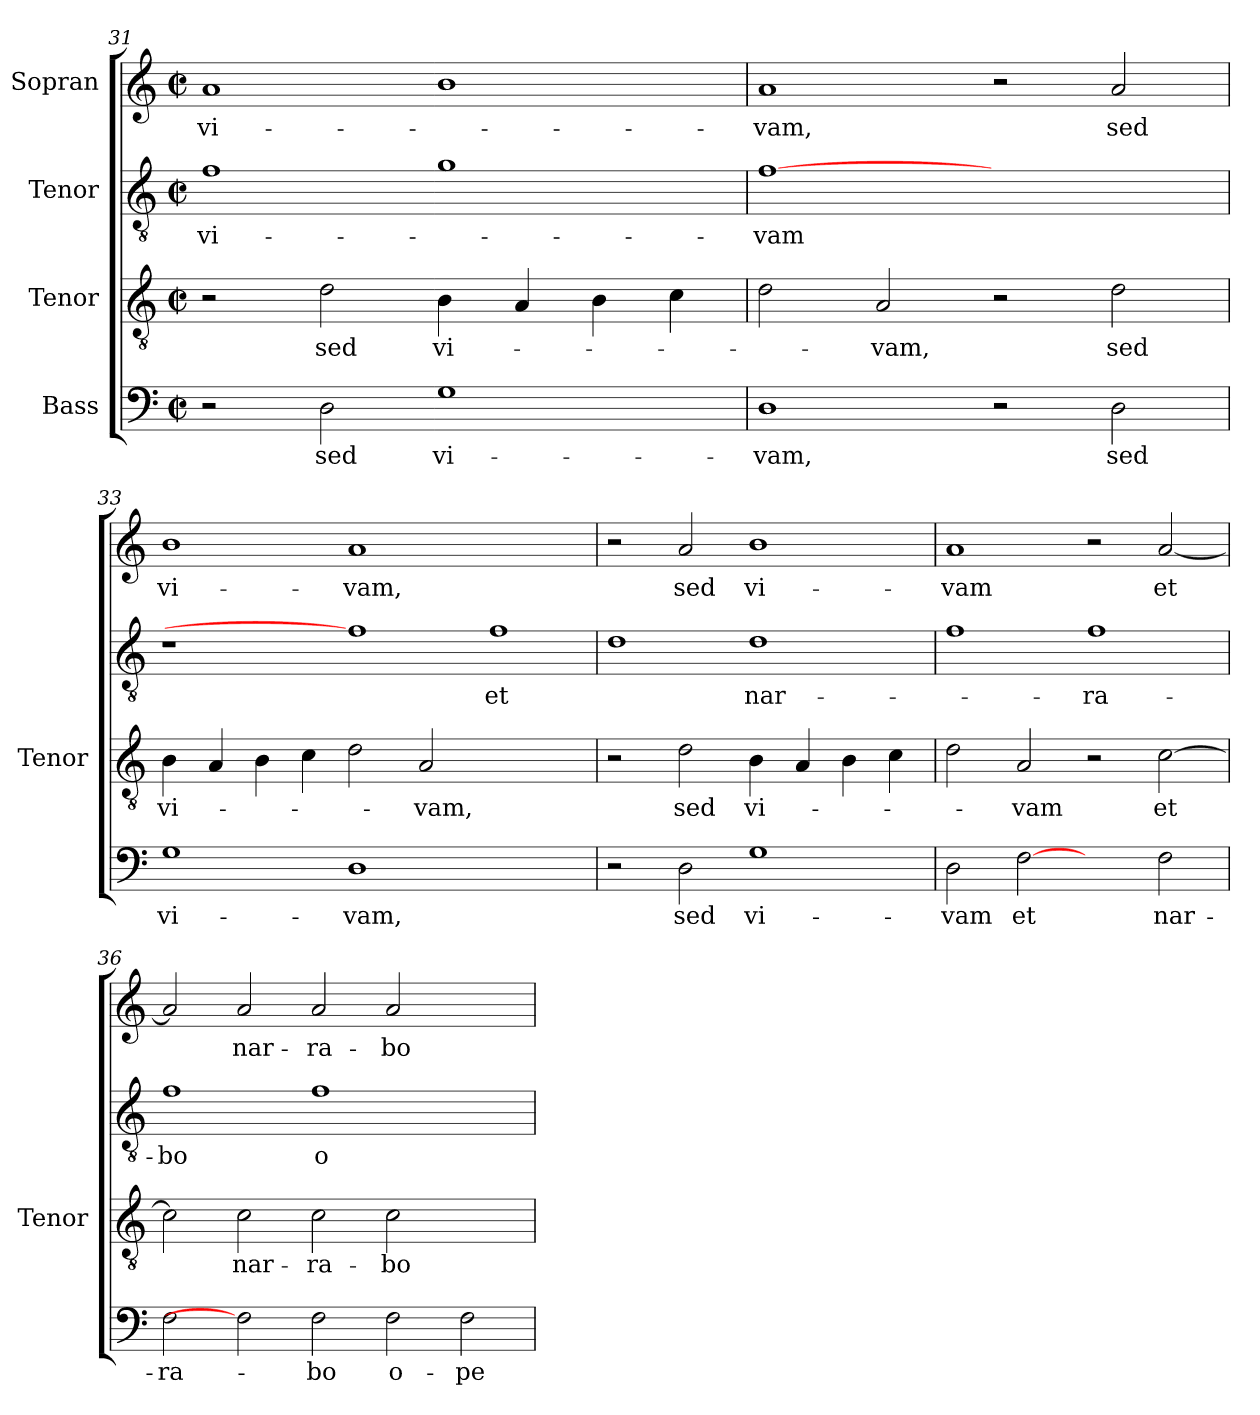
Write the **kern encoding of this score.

**kern	**text	**kern	**text	**kern	**text	**kern	**text
*part4	*part4	*part3	*part3	*part2	*part2	*part1	*part1
*staff4	*staff4	*staff3	*staff3	*staff2	*staff2	*staff1	*staff1
*I"Bass	*	*I"Tenor	*	*I"Tenor	*	*I"Sopran	*
*	*	*I'Tenor	*	*	*	*	*
*clefF4	*	*clefGv2	*	*clefGv2	*	*clefG2	*
*	*	*ITrd7c12	*	*ITrd7c12	*	*	*
*k[]	*	*k[]	*	*k[]	*	*k[]	*
*M2/2	*	*M2/2	*	*M2/2	*	*M2/2	*
*met(c|)	*	*met(c|)	*	*met(c|)	*	*met(c|)	*
=31	=31	=31	=31	=31	=31	=31	=31
!	!	!	!	!	!LO:LY:b:color=#000000	!	!
!	!	!	!	!	!	!	!LO:LY:b:color=#000000
2r	.	2r	.	1Fi	vi-	1ai	vi-
!	!LO:LY:b:color=#000000	!	!	!	!	!	!
!	!	!	!LO:LY:b:color=#000000	!	!	!	!
2Di\	sed	2Di\	sed	.	.	.	.
!	!LO:LY:b:color=#000000	!	!	!	!	!	!
!	!	!	!LO:LY:b:color=#000000	!	!	!	!
1Gi	vi-	4BBi\	vi-	1Gi	.	1bi	.
.	.	4AAi/	.	.	.	.	.
.	.	4BBi\	.	.	.	.	.
.	.	4Ci\	.	.	.	.	.
=32	=32	=32	=32	=32	=32	=32	=32
!	!LO:LY:b:color=#000000	!	!	!	!	!	!
!	!	!	!	!	!LO:LY:b:color=#000000	!	!
!	!	!	!	!	!	!	!LO:LY:b:color=#000000
1Di	-vam,	2Di\	.	[1Fi	-vam	1ai	-vam,
!	!	!	!LO:LY:b:color=#000000	!	!	!	!
.	.	2AAi/	-vam,	.	.	.	.
2r	.	2r	.	1ryy	.	2r	.
!	!LO:LY:b:color=#000000	!	!	!	!	!	!
!	!	!	!LO:LY:b:color=#000000	!	!	!	!
!	!	!	!	!	!	!	!LO:LY:b:color=#000000
2Di\	sed	2Di\	sed	.	.	2ai/	sed
=33	=33	=33	=33	=33	=33	=33	=33
!	!LO:LY:b:color=#000000	!	!	!	!	!	!
!	!	!	!LO:LY:b:color=#000000	!	!	!	!
!	!	!	!	!	!	!	!LO:LY:b:color=#000000
1Gi	vi-	4BBi\	vi-	1r	.	1bi	vi-
.	.	4AAi/	.	.	.	.	.
.	.	4BBi\	.	.	.	.	.
.	.	4Ci\	.	.	.	.	.
!	!LO:LY:b:color=#000000	!	!	!	!	!	!
!	!	!	!	!	!	!	!LO:LY:b:color=#000000
1Di	-vam,	2Di\	.	1Fi]	.	1ai	-vam,
!	!	!	!LO:LY:b:color=#000000	!	!	!	!
.	.	2AAi/	-vam,	.	.	.	.
!	!	!	!	!	!LO:LY:b:color=#000000	!	!
1ryy	.	1ryy	.	1Fi	et	1ryy	.
=34	=34	=34	=34	=34	=34	=34	=34
2r	.	2r	.	1Di	.	2r	.
!	!LO:LY:b:color=#000000	!	!	!	!	!	!
!	!	!	!LO:LY:b:color=#000000	!	!	!	!
!	!	!	!	!	!	!	!LO:LY:b:color=#000000
2Di\	sed	2Di\	sed	.	.	2ai/	sed
!	!LO:LY:b:color=#000000	!	!	!	!	!	!
!	!	!	!LO:LY:b:color=#000000	!	!	!	!
!	!	!	!	!	!LO:LY:b:color=#000000	!	!
!	!	!	!	!	!	!	!LO:LY:b:color=#000000
1Gi	vi-	4BBi\	vi-	1Di	nar-	1bi	vi-
.	.	4AAi/	.	.	.	.	.
.	.	4BBi\	.	.	.	.	.
.	.	4Ci\	.	.	.	.	.
=35	=35	=35	=35	=35	=35	=35	=35
!	!LO:LY:b:color=#000000	!	!	!	!	!	!
!	!	!	!	!	!	!	!LO:LY:b:color=#000000
2Di\	-vam	2Di\	.	1Fi	.	1ai	-vam
!	!LO:LY:b:color=#000000	!	!	!	!	!	!
!	!	!	!LO:LY:b:color=#000000	!	!	!	!
[2Fi	et	2AAi/	-vam	.	.	.	.
!	!	!	!	!	!LO:LY:b:color=#000000	!	!
2ryy	.	2r	.	1Fi	-ra-	2r	.
!	!LO:LY:b:color=#000000	!	!	!	!	!	!
!	!	!	!LO:LY:b:color=#000000	!	!	!	!
!	!	!	!	!	!	!	!LO:LY:b:color=#000000
2Fi\	nar-	[>2Ci\	et	.	.	[<2ai/	et
!!LO:LB:g=z
=36	=36	=36	=36	=36	=36	=36	=36
!	!LO:LY:b:color=#000000	!	!	!	!	!	!
!	!	!	!	!	!LO:LY:b:color=#000000	!	!
2Fi\	-ra-	2Ci\]	.	1Fi	-bo	2ai/]	.
!	!	!	!LO:LY:b:color=#000000	!	!	!	!
!	!	!	!	!	!	!	!LO:LY:b:color=#000000
2Fi]	.	2Ci\	nar-	.	.	2ai/	nar-
!	!LO:LY:b:color=#000000	!	!	!	!	!	!
!	!	!	!LO:LY:b:color=#000000	!	!	!	!
!	!	!	!	!	!LO:LY:b:color=#000000	!	!
!	!	!	!	!	!	!	!LO:LY:b:color=#000000
2Fi\	-bo	2Ci\	-ra-	1Fi	o-	2ai/	-ra-
!	!LO:LY:b:color=#000000	!	!	!	!	!	!
!	!	!	!LO:LY:b:color=#000000	!	!	!	!
!	!	!	!	!	!	!	!LO:LY:b:color=#000000
2Fi\	o-	2Ci\	-bo	.	.	2ai/	-bo
!	!LO:LY:b:color=#000000	!	!	!	!	!	!
2Fi\	-pe-	2ryy	.	2ryy	.	2ryy	.
=	=	=	=	=	=	=	=
*-	*-	*-	*-	*-	*-	*-	*-
